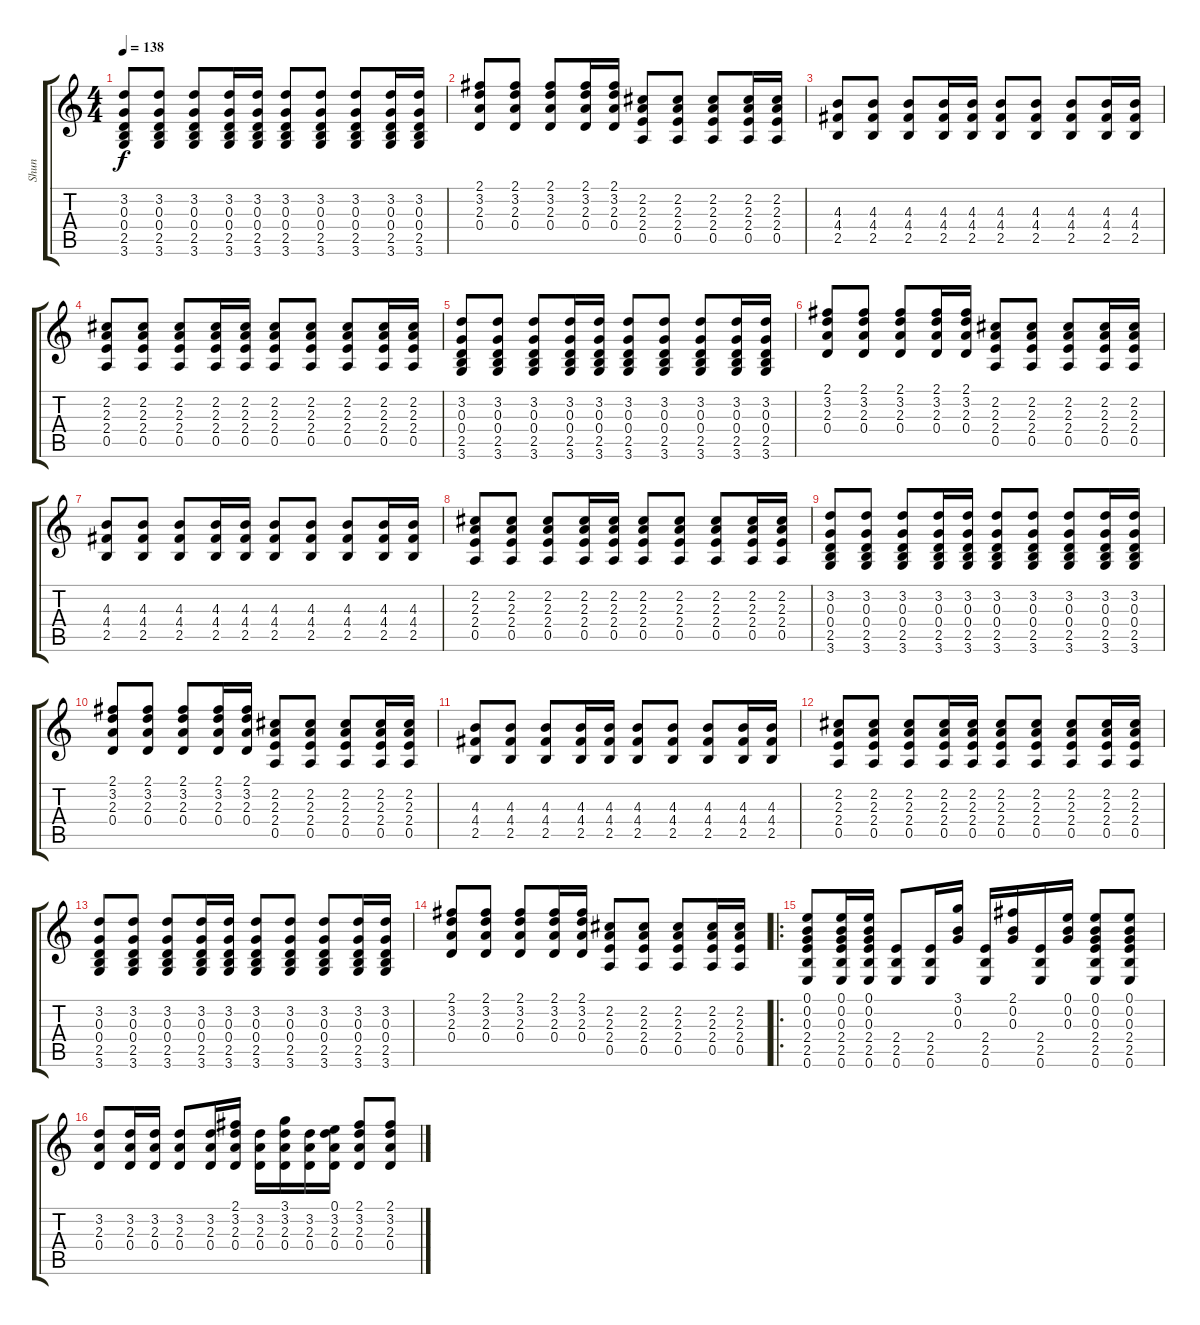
\track ("Shun" "Shun") {instrument overdrivenguitar}
\staff {score tabs}
\tuning (E4 B3 G3 D3 A2 E2) {hide}
\ts (4 4)
\tempo 138
\clef g2
\ks c
(3.2 0.3 0.4 2.5 3.6).8{dy f} (3.2 0.3 0.4 2.5 3.6).8 (3.2 0.3 0.4 2.5 3.6).8 (3.2 0.3 0.4 2.5 3.6).16 (3.2 0.3 0.4 2.5 3.6).16 (3.2 0.3 0.4 2.5 3.6).8 (3.2 0.3 0.4 2.5 3.6).8 (3.2 0.3 0.4 2.5 3.6).8 (3.2 0.3 0.4 2.5 3.6).16 (3.2 0.3 0.4 2.5 3.6).16 |
(2.1 3.2 2.3 0.4).8 (2.1 3.2 2.3 0.4).8 (2.1 3.2 2.3 0.4).8 (2.1 3.2 2.3 0.4).16 (2.1 3.2 2.3 0.4).16 (2.2 2.3 2.4 0.5).8 (2.2 2.3 2.4 0.5).8 (2.2 2.3 2.4 0.5).8 (2.2 2.3 2.4 0.5).16 (2.2 2.3 2.4 0.5).16 |
(4.3 4.4 2.5).8 (4.3 4.4 2.5).8 (4.3 4.4 2.5).8 (4.3 4.4 2.5).16 (4.3 4.4 2.5).16 (4.3 4.4 2.5).8 (4.3 4.4 2.5).8 (4.3 4.4 2.5).8 (4.3 4.4 2.5).16 (4.3 4.4 2.5).16 |
(2.2 2.3 2.4 0.5).8 (2.2 2.3 2.4 0.5).8 (2.2 2.3 2.4 0.5).8 (2.2 2.3 2.4 0.5).16 (2.2 2.3 2.4 0.5).16 (2.2 2.3 2.4 0.5).8 (2.2 2.3 2.4 0.5).8 (2.2 2.3 2.4 0.5).8 (2.2 2.3 2.4 0.5).16 (2.2 2.3 2.4 0.5).16 |
(3.2 0.3 0.4 2.5 3.6).8 (3.2 0.3 0.4 2.5 3.6).8 (3.2 0.3 0.4 2.5 3.6).8 (3.2 0.3 0.4 2.5 3.6).16 (3.2 0.3 0.4 2.5 3.6).16 (3.2 0.3 0.4 2.5 3.6).8 (3.2 0.3 0.4 2.5 3.6).8 (3.2 0.3 0.4 2.5 3.6).8 (3.2 0.3 0.4 2.5 3.6).16 (3.2 0.3 0.4 2.5 3.6).16 |
(2.1 3.2 2.3 0.4).8 (2.1 3.2 2.3 0.4).8 (2.1 3.2 2.3 0.4).8 (2.1 3.2 2.3 0.4).16 (2.1 3.2 2.3 0.4).16 (2.2 2.3 2.4 0.5).8 (2.2 2.3 2.4 0.5).8 (2.2 2.3 2.4 0.5).8 (2.2 2.3 2.4 0.5).16 (2.2 2.3 2.4 0.5).16 |
(4.3 4.4 2.5).8 (4.3 4.4 2.5).8 (4.3 4.4 2.5).8 (4.3 4.4 2.5).16 (4.3 4.4 2.5).16 (4.3 4.4 2.5).8 (4.3 4.4 2.5).8 (4.3 4.4 2.5).8 (4.3 4.4 2.5).16 (4.3 4.4 2.5).16 |
(2.2 2.3 2.4 0.5).8 (2.2 2.3 2.4 0.5).8 (2.2 2.3 2.4 0.5).8 (2.2 2.3 2.4 0.5).16 (2.2 2.3 2.4 0.5).16 (2.2 2.3 2.4 0.5).8 (2.2 2.3 2.4 0.5).8 (2.2 2.3 2.4 0.5).8 (2.2 2.3 2.4 0.5).16 (2.2 2.3 2.4 0.5).16 |
(3.2 0.3 0.4 2.5 3.6).8 (3.2 0.3 0.4 2.5 3.6).8 (3.2 0.3 0.4 2.5 3.6).8 (3.2 0.3 0.4 2.5 3.6).16 (3.2 0.3 0.4 2.5 3.6).16 (3.2 0.3 0.4 2.5 3.6).8 (3.2 0.3 0.4 2.5 3.6).8 (3.2 0.3 0.4 2.5 3.6).8 (3.2 0.3 0.4 2.5 3.6).16 (3.2 0.3 0.4 2.5 3.6).16 |
(2.1 3.2 2.3 0.4).8 (2.1 3.2 2.3 0.4).8 (2.1 3.2 2.3 0.4).8 (2.1 3.2 2.3 0.4).16 (2.1 3.2 2.3 0.4).16 (2.2 2.3 2.4 0.5).8 (2.2 2.3 2.4 0.5).8 (2.2 2.3 2.4 0.5).8 (2.2 2.3 2.4 0.5).16 (2.2 2.3 2.4 0.5).16 |
(4.3 4.4 2.5).8 (4.3 4.4 2.5).8 (4.3 4.4 2.5).8 (4.3 4.4 2.5).16 (4.3 4.4 2.5).16 (4.3 4.4 2.5).8 (4.3 4.4 2.5).8 (4.3 4.4 2.5).8 (4.3 4.4 2.5).16 (4.3 4.4 2.5).16 |
(2.2 2.3 2.4 0.5).8 (2.2 2.3 2.4 0.5).8 (2.2 2.3 2.4 0.5).8 (2.2 2.3 2.4 0.5).16 (2.2 2.3 2.4 0.5).16 (2.2 2.3 2.4 0.5).8 (2.2 2.3 2.4 0.5).8 (2.2 2.3 2.4 0.5).8 (2.2 2.3 2.4 0.5).16 (2.2 2.3 2.4 0.5).16 |
(3.2 0.3 0.4 2.5 3.6).8 (3.2 0.3 0.4 2.5 3.6).8 (3.2 0.3 0.4 2.5 3.6).8 (3.2 0.3 0.4 2.5 3.6).16 (3.2 0.3 0.4 2.5 3.6).16 (3.2 0.3 0.4 2.5 3.6).8 (3.2 0.3 0.4 2.5 3.6).8 (3.2 0.3 0.4 2.5 3.6).8 (3.2 0.3 0.4 2.5 3.6).16 (3.2 0.3 0.4 2.5 3.6).16 |
(2.1 3.2 2.3 0.4).8 (2.1 3.2 2.3 0.4).8 (2.1 3.2 2.3 0.4).8 (2.1 3.2 2.3 0.4).16 (2.1 3.2 2.3 0.4).16 (2.2 2.3 2.4 0.5).8 (2.2 2.3 2.4 0.5).8 (2.2 2.3 2.4 0.5).8 (2.2 2.3 2.4 0.5).16 (2.2 2.3 2.4 0.5).16 |
\ro
(0.1 0.2 0.3 2.4 2.5 0.6).8 (0.1 0.2 0.3 2.4 2.5 0.6).16 (0.1 0.2 0.3 2.4 2.5 0.6).16 (2.4 2.5 0.6).8 (2.4 2.5 0.6).16 (3.1 0.2 0.3).16 (2.4 2.5 0.6).16 (2.1 0.2 0.3).16 (2.4 2.5 0.6).16 (0.1 0.2 0.3).16 (0.1 0.2 0.3 2.4 2.5 0.6).8 (0.1 0.2 0.3 2.4 2.5 0.6).8 |
(3.2 2.3 0.4).8 (3.2 2.3 0.4).16 (3.2 2.3 0.4).16 (3.2 2.3 0.4).8 (3.2 2.3 0.4).16 (2.1 3.2 2.3 0.4).16 (3.2 2.3 0.4).16 (3.1 3.2 2.3 0.4).16 (3.2 2.3 0.4).16 (0.1 3.2 2.3 0.4).16 (2.1 3.2 2.3 0.4).8 (2.1 3.2 2.3 0.4).8
